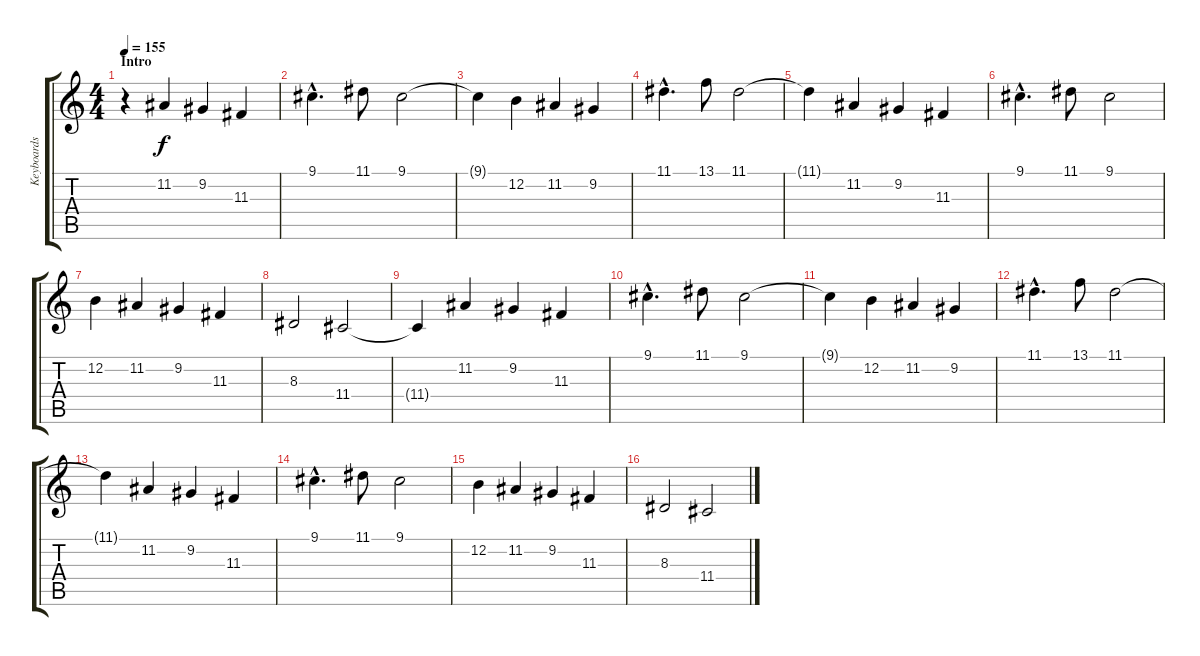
\track ("Keyboards" "Keyboards") {instrument lead1square}
\staff {score tabs}
\tuning (E4 B3 G3 D3 A2 E2) {hide}
\ts (4 4)
\section ("" "Intro")
\tempo 155
\clef g2
\ks c
r.4{dy f instrument lead1square} 11.2.4 9.2.4 11.3.4 |
9.1{hac}.4{d} 11.1.8 9.1.2 |
9.1{t}.4 12.2.4 11.2.4 9.2.4 |
11.1{hac}.4{d} 13.1.8 11.1.2 |
11.1{t}.4 11.2.4 9.2.4 11.3.4 |
9.1{hac}.4{d} 11.1.8 9.1.2 |
12.2.4 11.2.4 9.2.4 11.3.4 |
8.3.2 11.4.2 |
11.4{t}.4 11.2.4 9.2.4 11.3.4 |
9.1{hac}.4{d} 11.1.8 9.1.2 |
9.1{t}.4 12.2.4 11.2.4 9.2.4 |
11.1{hac}.4{d} 13.1.8 11.1.2 |
11.1{t}.4 11.2.4 9.2.4 11.3.4 |
9.1{hac}.4{d} 11.1.8 9.1.2 |
12.2.4 11.2.4 9.2.4 11.3.4 |
8.3.2 11.4.2
